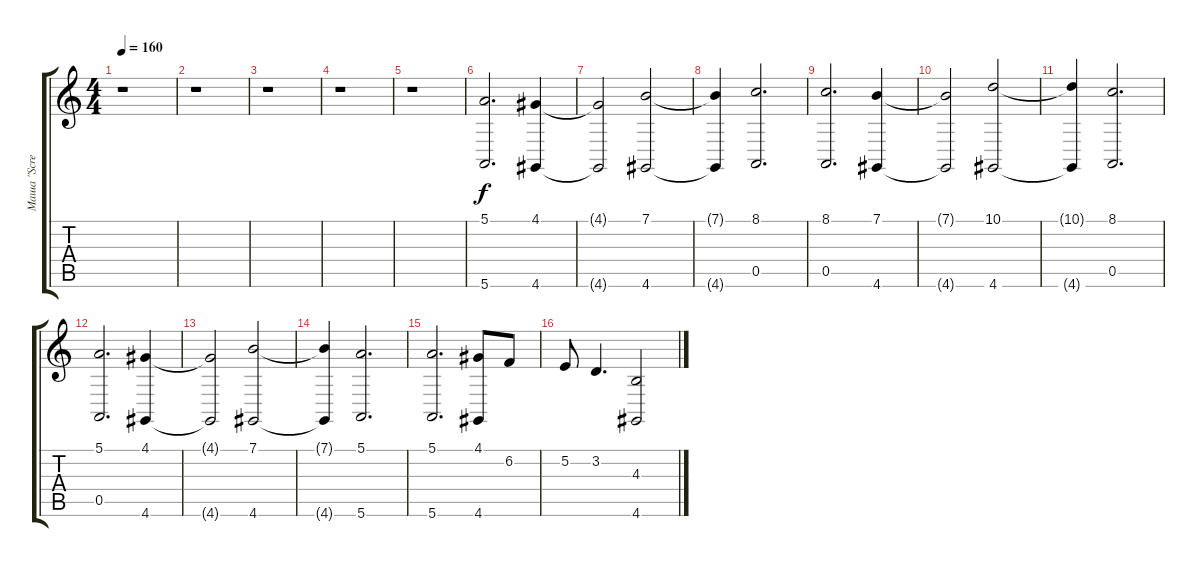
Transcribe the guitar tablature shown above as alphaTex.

\track ("Маша \"Scream\"" "Маша \"Scre") {instrument pad4choir}
\staff {score tabs}
\tuning (E4 B3 G3 D3 A2 E2) {hide}
\ts (4 4)
\tempo 160
\clef g2
\ks c
r.1{dy f} |
r.1 |
r.1 |
r.1 |
r.1 |
(5.1 5.6).2{d} (4.1 4.6).4 |
(4.1{t} 4.6{t}).2 (7.1 4.6).2 |
(7.1{t} 4.6{t}).4 (8.1 0.5).2{d} |
(8.1 0.5).2{d} (7.1 4.6).4 |
(7.1{t} 4.6{t}).2 (10.1 4.6).2 |
(10.1{t} 4.6{t}).4 (8.1 0.5).2{d} |
(5.1 0.5).2{d} (4.1 4.6).4 |
(4.1{t} 4.6{t}).2 (7.1 4.6).2 |
(7.1{t} 4.6{t}).4 (5.1 5.6).2{d} |
(5.1 5.6).2{d} (4.1 4.6).8 6.2.8 |
5.2.8 3.2.4{d} (4.3 4.6).2
